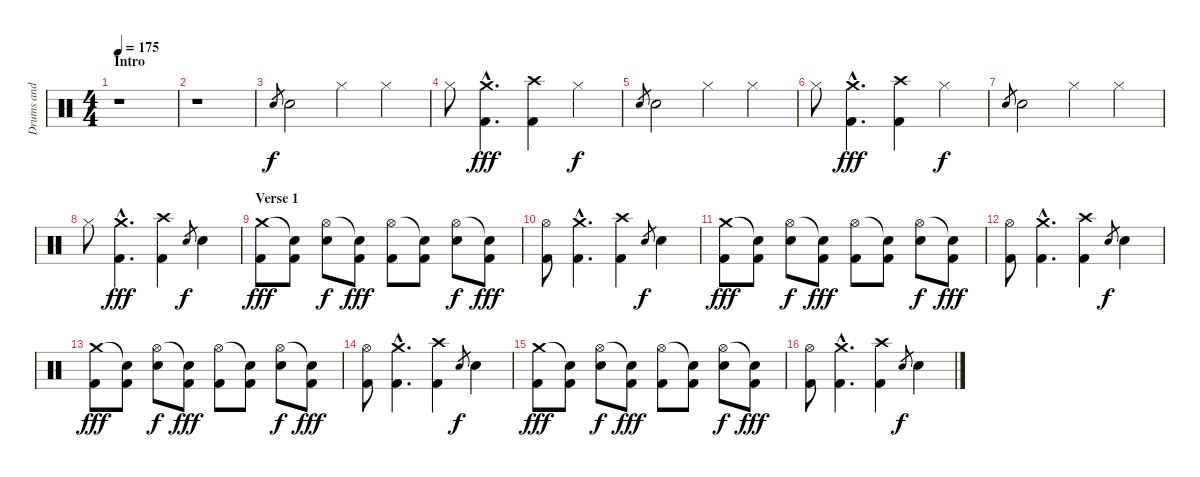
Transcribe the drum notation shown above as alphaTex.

\track ("Drums and Percussion" "Drums and ") {instrument percussion}
\staff {score}
\articulation defaults
\ts (4 4)
\section ("" "Intro")
\tempo 175
\clef neutral
\ks c
r.1{dy f} |
r.1 |
"Snare (hit) 2".8{gr} "Snare (hit) 2".2 "Hi-Hat (closed)".4 "Hi-Hat (closed)".4 |
"Hi-Hat (closed)".8 ("Crash medium (hit)"{hac} "Kick (hit) 2"{hac}).4{d dy fff} ("Crash high (hit)" "Kick (hit) 2").4 "Hi-Hat (closed)".4{dy f} |
"Snare (hit) 2".8{gr} "Snare (hit) 2".2 "Hi-Hat (closed)".4 "Hi-Hat (closed)".4 |
"Hi-Hat (closed)".8 ("Crash medium (hit)"{hac} "Kick (hit) 2"{hac}).4{d dy fff} ("Crash high (hit)" "Kick (hit) 2").4 "Hi-Hat (closed)".4{dy f} |
"Snare (hit) 2".8{gr} "Snare (hit) 2".2 "Hi-Hat (closed)".4 "Hi-Hat (closed)".4 |
"Hi-Hat (closed)".8 ("Crash medium (hit)"{hac} "Kick (hit) 2"{hac}).4{d dy fff} ("Crash high (hit)" "Kick (hit) 2").4 "Snare (hit) 2".8{gr dy f} "Snare (hit) 2".4 |
\section ("" "Verse 1")
("Crash medium (hit)" "Kick (hit) 2").8{dy fff} ("Snare (hit)"{t} "Kick (hit) 2").8 ("Hi-Hat (open)" "Snare (hit) 2").8{dy f} ("Snare (hit)"{t} "Kick (hit) 2").8{dy fff} ("Hi-Hat (open)" "Kick (hit) 2").8 ("Snare (hit)"{t} "Kick (hit) 2").8 ("Hi-Hat (open)" "Snare (hit) 2").8{dy f} ("Snare (hit)"{t} "Kick (hit) 2").8{dy fff} |
("Hi-Hat (open)" "Kick (hit) 2").8 ("Crash medium (hit)"{hac} "Kick (hit) 2"{hac}).4{d} ("Crash high (hit)" "Kick (hit) 2").4 "Snare (hit) 2".8{gr dy f} "Snare (hit) 2".4 |
("Crash medium (hit)" "Kick (hit) 2").8{dy fff} ("Snare (hit)"{t} "Kick (hit) 2").8 ("Hi-Hat (open)" "Snare (hit) 2").8{dy f} ("Snare (hit)"{t} "Kick (hit) 2").8{dy fff} ("Hi-Hat (open)" "Kick (hit) 2").8 ("Snare (hit)"{t} "Kick (hit) 2").8 ("Hi-Hat (open)" "Snare (hit) 2").8{dy f} ("Snare (hit)"{t} "Kick (hit) 2").8{dy fff} |
("Hi-Hat (open)" "Kick (hit) 2").8 ("Crash medium (hit)"{hac} "Kick (hit) 2"{hac}).4{d} ("Crash high (hit)" "Kick (hit) 2").4 "Snare (hit) 2".8{gr dy f} "Snare (hit) 2".4 |
("Crash medium (hit)" "Kick (hit) 2").8{dy fff} ("Snare (hit)"{t} "Kick (hit) 2").8 ("Hi-Hat (open)" "Snare (hit) 2").8{dy f} ("Snare (hit)"{t} "Kick (hit) 2").8{dy fff} ("Hi-Hat (open)" "Kick (hit) 2").8 ("Snare (hit)"{t} "Kick (hit) 2").8 ("Hi-Hat (open)" "Snare (hit) 2").8{dy f} ("Snare (hit)"{t} "Kick (hit) 2").8{dy fff} |
("Hi-Hat (open)" "Kick (hit) 2").8 ("Crash medium (hit)"{hac} "Kick (hit) 2"{hac}).4{d} ("Crash high (hit)" "Kick (hit) 2").4 "Snare (hit) 2".8{gr dy f} "Snare (hit) 2".4 |
("Crash medium (hit)" "Kick (hit) 2").8{dy fff} ("Snare (hit)"{t} "Kick (hit) 2").8 ("Hi-Hat (open)" "Snare (hit) 2").8{dy f} ("Snare (hit)"{t} "Kick (hit) 2").8{dy fff} ("Hi-Hat (open)" "Kick (hit) 2").8 ("Snare (hit)"{t} "Kick (hit) 2").8 ("Hi-Hat (open)" "Snare (hit) 2").8{dy f} ("Snare (hit)"{t} "Kick (hit) 2").8{dy fff} |
("Hi-Hat (open)" "Kick (hit) 2").8 ("Crash medium (hit)"{hac} "Kick (hit) 2"{hac}).4{d} ("Crash high (hit)" "Kick (hit) 2").4 "Snare (hit) 2".8{gr dy f} "Snare (hit) 2".4
